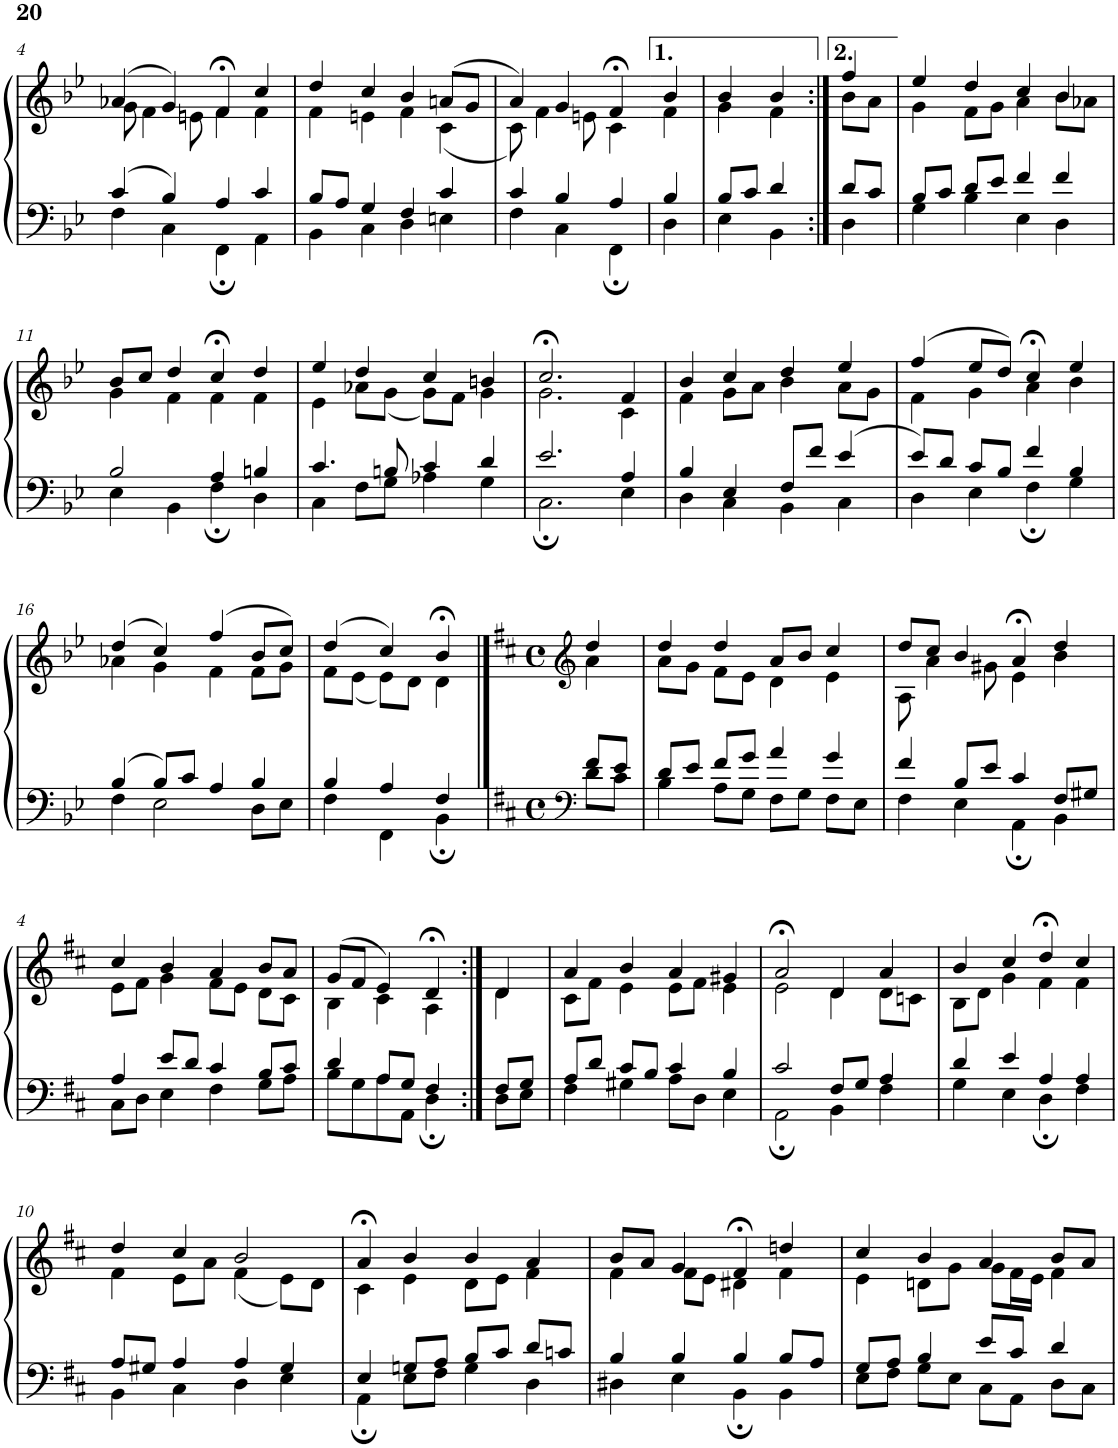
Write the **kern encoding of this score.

**kern	**kern
*part1	*part1
*staff2	*staff1
*I"Piano	*
*I'Pno	*
!!LO:PB:g=z
*clefF4	*clefG2
*k[b-e-]	*k[b-e-]
*M4/4	*M4/4
*met(c)	*met(c)
=4	=4
*^	*^
4c/	4F\	(>4a-X/	8g\
.	.	.	4f\
4B-/	4C\	4g/)	.
.	.	.	8en\
4A/	4FF;\	4f;</	4f\
4c/	4AA\	4cc/	4f\
=5	=5	=5	=5
8B-/L	4BB-\	4dd/	4f\
8A/J	.	.	.
4G/	4C\	4cc/	4en\
4F/	4D\	4b-/	4f\
4c/	4En\	(>8an/L	(<4c\
.	.	8g/J	.
=6	=6	=6	=6
4c/	4F\	4a/)	8c\)
.	.	.	4f\
4B-/	4C\	4g/	.
.	.	.	8en\
4A/	4FF;\	4f;</	4c\
=7-	=7-	=7-	=7-
4B-/	4D\	4b-/	4f\
=8	=8	=8	=8
8B-/L	4E-\	4b-/	4g\
8c/J	.	.	.
4d/	4BB-\	4b-/	4f\
=9:|!	=9:|!	=9:|!	=9:|!
8d/L	4D\	4ff/	8b-\L
8c/J	.	.	8a\J
=10	=10	=10	=10
8B-/L	4G\	4ee-/	4g\
8c/J	.	.	.
8d/L	4B-\	4dd/	8f\L
8e-/J	.	.	8g\J
4f/	4E-\	4cc/	4a\
4f/	4D\	4b-/	8b-\L
.	.	.	8a-X\J
!!LO:LB:g=z	!!
=11	=11	=11	=11
2B-/	4E-\	8b-/L	4g\
.	.	8cc/J	.
.	4BB-\	4dd/	4f\
4A/	4F;\	4cc;</	4f\
4Bn/	4D\	4dd/	4f\
=12	=12	=12	=12
4.c/	4C\	4ee-/	4e-\
.	8F\L	4dd/	8a-X\L
8Bn/	8G\J	.	(<8g\J
4c/	4A-X\	4cc/	8g\L)
.	.	.	8f\J
4d/	4G\	4bn/	4g\
=13	=13	=13	=13
2.e-/	2.C;\	2.cc;</	2.g\
4A/	4E-\	4f/	4c\
=14	=14	=14	=14
4B-/	4D\	4b-/	4f\
4E-/	4C\	4cc/	8g\L
.	.	.	8a\J
8F/L	4BB-\	4dd/	4b-\
8f/J	.	.	.
4e-/	4C\	4ee-/	8a\L
.	.	.	8g\J
=15	=15	=15	=15
8e-/L	4D\	(>4ff/	4f\
8d/J	.	.	.
8c/L	4E-\	8ee-/L	4g\
8B-/J	.	8dd/J)	.
4f/	4F;\	4cc;</	4a\
4B-/	4G\	4ee-/	4b-\
!!LO:LB:g=z	!!
=16	=16	=16	=16
4B-/	4F\	(>4dd/	4a-X\
8B-/L	2E-\	4cc/)	4g\
8c/J	.	.	.
4A/	.	(>4ff/	4f\
4B-/	8D\L	8b-/L	8f\L
.	8E-\J	8cc/J)	8g\J
=17	=17	=17	=17
4B-/	4F\	(>4dd/	8f\L
.	.	.	(<8e-\J
4A/	4FF\	4cc/)	8e-\L)
.	.	.	8d\J
4F/	4BB-;\	4b-;</	4d\
==1	==1	==1	==1
*clefF4	*	*clefG2	*
*k[f#c#]	*	*k[f#c#]	*
*M4/4	*	*M4/4	*
*met(c)	*	*met(c)	*
8f#/L	8d\L	4dd/	4a\
8e/J	8c#\J	.	.
=2	=2	=2	=2
8d/L	4B\	4dd/	8a\L
8e/J	.	.	8g\J
8f#/L	8A\L	4dd/	8f#\L
8g/J	8G\J	.	8e\J
4a/	8F#\L	8a/L	4d\
.	8G\J	8b/J	.
4g/	8F#\L	4cc#/	4e\
.	8E\J	.	.
=3	=3	=3	=3
4f#/	4F#\	8dd/L	8A\
.	.	8cc#/J	4a\
8B/L	4E\	4b/	.
8e/J	.	.	8g#X\
4c#/	4AA;\	4a;</	4e\
8F#/L	4BB\	4dd/	4b\
8G#X/J	.	.	.
!!LO:LB:g=z	!!
=4	=4	=4	=4
4A/	8C#\L	4cc#/	8e\L
.	8D\J	.	8f#\J
8e/L	4E\	4b/	4g\
8d/J	.	.	.
4c#/	4F#\	4a/	8f#\L
.	.	.	8e\J
8B/L	8G\L	8b/L	8d\L
8c#/J	8A\J	8a/J	8c#\J
=5	=5	=5	=5
4d/	8B\L	(>8g/L	4B\
.	8G\	8f#/J	.
8A/L	8A\	4e/)	4c#\
8G/J	8AA\J	.	.
4F#/	4D;\	4d;</	4A\
=6:|!	=6:|!	=6:|!	=6:|!
8F#/L	8D\L	4d/	4d\
8G/J	8E\J	.	.
=7	=7	=7	=7
8A/L	4F#\	4a/	8c#\L
8d/J	.	.	8f#\J
8c#/L	4G#X\	4b/	4e\
8B/J	.	.	.
4c#/	8A\L	4a/	8e\L
.	8D\J	.	8f#\J
4B/	4E\	4g#X/	4e\
=8	=8	=8	=8
2c#/	2AA;\	2a;</	2e\
8F#/L	4BB\	4d/	4d\
8G/J	.	.	.
4A/	4F#\	4a/	8d\L
.	.	.	8cn\J
=9	=9	=9	=9
4d/	4G\	4b/	8B\L
.	.	.	8d\J
4e/	4E\	4cc#/	4g\
4A/	4D;\	4dd;</	4f#\
4A/	4F#\	4cc#/	4f#\
!!LO:LB:g=z	!!
=10	=10	=10	=10
8A/L	4BB\	4dd/	4f#\
8G#X/J	.	.	.
4A/	4C#\	4cc#/	8e\L
.	.	.	8a\J
4A/	4D\	2b/	(<4f#\
4G#/	4E\	.	8e\L)
.	.	.	8d\J
=11	=11	=11	=11
4E/	4AA;\	4a;</	4c#\
8Gn/L	8E\L	4b/	4e\
8A/J	8F#\J	.	.
8B/L	4G\	4b/	8d\L
8c#/J	.	.	8e\J
8d/L	4D\	4a/	4f#\
8cn/J	.	.	.
=12	=12	=12	=12
4B/	4D#X\	8b/L	4f#\
.	.	8a/J	.
4B/	4E\	4g/	8f#\L
.	.	.	8e\J
4B/	4BB;\	4f#;</	4d#X\
8B/L	4BB\	4ddn/	4f#\
8A/J	.	.	.
=13	=13	=13	=13
8G/L	8E\L	4cc#/	4e\
8A/J	8F#\J	.	.
4B/	8G\L	4b/	8dn\L
.	8E\J	.	8g\J
8e/L	8C#\L	4a/	8g\L
8c#/J	8AA\J	.	16f#\L
.	.	.	16e\JJ
4d/	8D\L	8b/L	4f#\
.	8C#\J	8a/J	.
*v	*v	*	*
*	*v	*v
=	=
*-	*-
